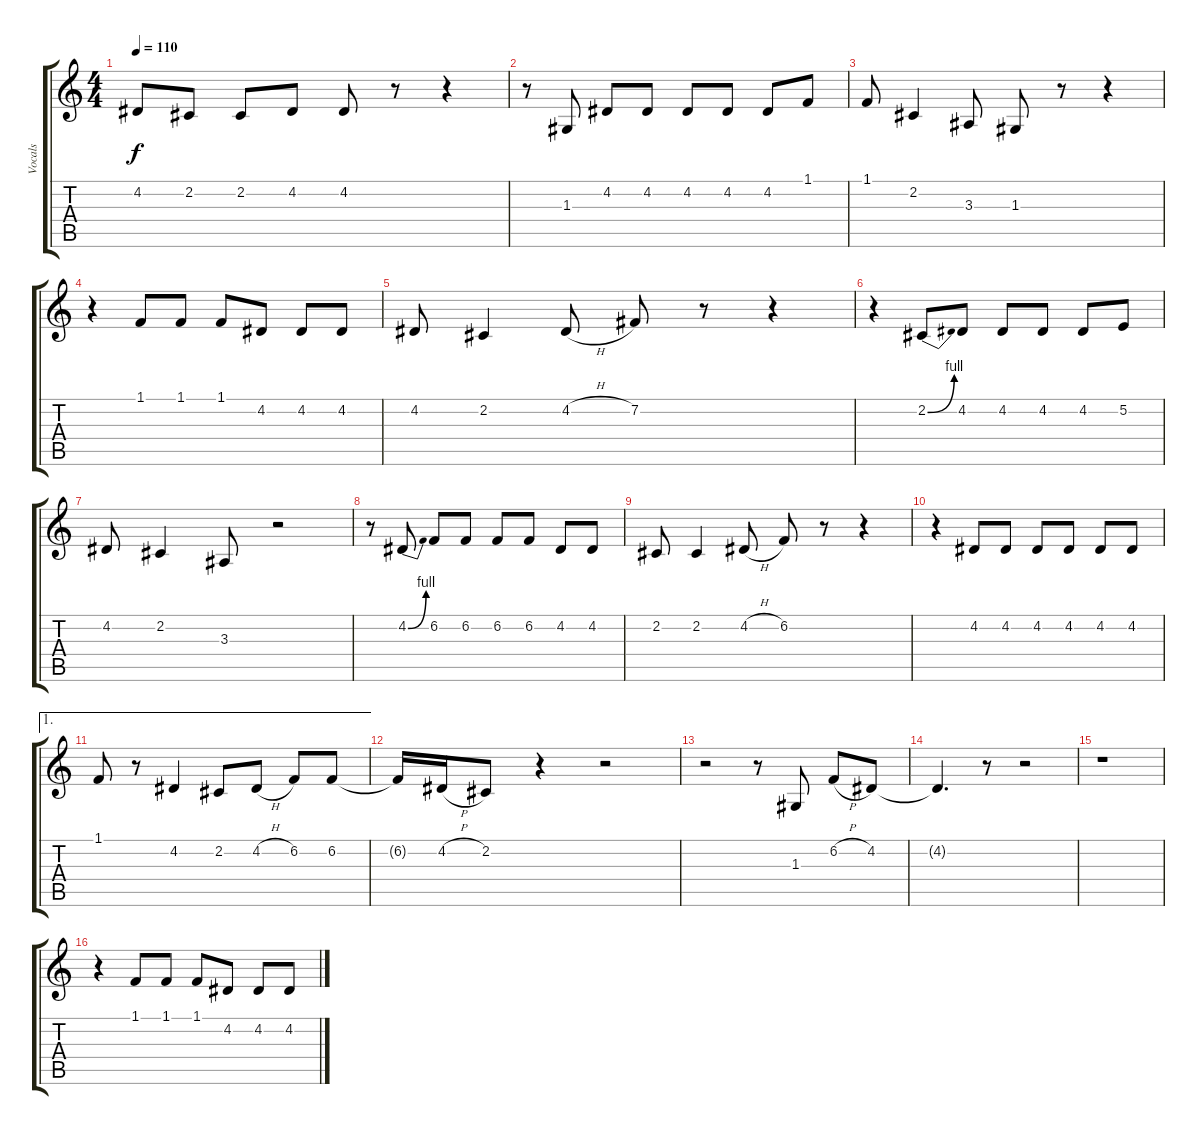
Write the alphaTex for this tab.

\track ("Vocals" "Vocals") {instrument altosax}
\staff {score tabs}
\tuning (E4 B3 G3 D3 A2 E2) {hide}
\ts (4 4)
\tempo 110
\clef g2
\ks c
4.2.8{dy f} 2.2.8 2.2.8 4.2.8 4.2.8 r.8 r.4 |
r.8 1.3.8 4.2.8 4.2.8 4.2.8 4.2.8 4.2.8 1.1.8 |
1.1.8 2.2.4 3.3.8 1.3.8 r.8 r.4 |
r.4 1.1.8 1.1.8 1.1.8 4.2.8 4.2.8 4.2.8 |
4.2.8 2.2.4 4.2{h}.8 7.2.8 r.8 r.4 |
r.4 2.2{be (bend 0 0 60 4)}.8 4.2.8 4.2.8 4.2.8 4.2.8 5.2.8 |
4.2.8 2.2.4 3.3.8 r.2 |
r.8 4.2{be (bend 0 0 60 4)}.8 6.2.8 6.2.8 6.2.8 6.2.8 4.2.8 4.2.8 |
2.2.8 2.2.4 4.2{h}.8 6.2.8 r.8 r.4 |
r.4 4.2.8 4.2.8 4.2.8 4.2.8 4.2.8 4.2.8 |
\ae 1
1.1.8 r.8 4.2.4 2.2.8 4.2{h}.8 6.2.8 6.2.8 |
6.2{t}.16 4.2{h}.16 2.2.8 r.4 r.2 |
r.2 r.8 1.3.8 6.2{h}.8 4.2.8 |
4.2{t}.4{d} r.8 r.2 |
r.1 |
r.4 1.1.8 1.1.8 1.1.8 4.2.8 4.2.8 4.2.8
